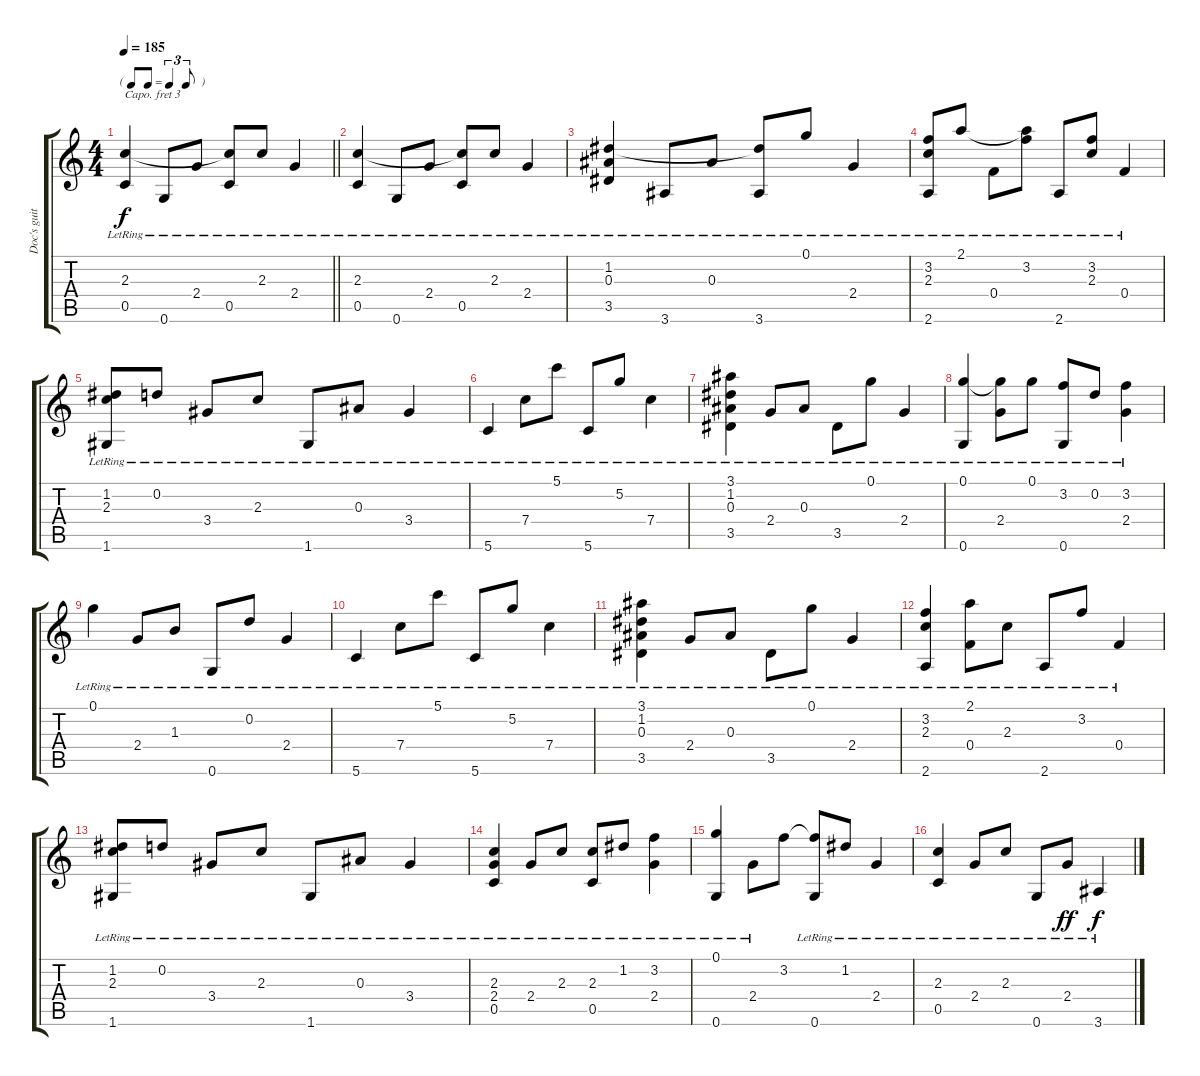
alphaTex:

\track ("Doc's guitar" "Doc's guit") {instrument acousticguitarnylon}
\staff {score tabs}
\capo 3
\tuning (E4 B3 G3 D3 A2 E2) {hide}
\ts (4 4)
\tf triplet8th
\tempo 185
\clef g2
\barLineRight lightlight
\ks c
(2.3{lr} 0.5{lr}).4{dy f} 0.6{lr}.8 2.4{lr}.8 (2.3{t} 0.5{lr}).8 2.3{lr}.8 2.4{lr}.4 |
(2.3{lr} 0.5{lr}).4 0.6{lr}.8 2.4{lr}.8 (2.3{t} 0.5{lr}).8 2.3{lr}.8 2.4{lr}.4 |
(1.2{lr} 0.3{lr} 3.5{lr}).4 3.6{lr}.8 0.3{lr}.8 (1.2{t} 3.6{lr}).8 0.1{lr}.8 2.4{lr}.4 |
(3.2{lr} 2.3{lr} 2.6{lr}).8 2.1{lr}.8 0.4{lr}.8 (2.1{t} 3.2{lr}).8 2.6{lr}.8 (3.2{lr} 2.3{lr}).8 0.4{lr}.4 |
(1.2{lr} 2.3{lr} 1.6{lr}).8 0.2{lr}.8 3.4{lr}.8 2.3{lr}.8 1.6{lr}.8 0.3{lr}.8 3.4{lr}.4 |
5.6{lr}.4 7.4{lr}.8 5.1{lr}.8 5.6{lr}.8 5.2{lr}.8 7.4{lr}.4 |
(3.1{lr} 1.2{lr} 0.3{lr} 3.5{lr}).4 2.4{lr}.8 0.3{lr}.8 3.5{lr}.8 0.1{lr}.8 2.4{lr}.4 |
(0.1 0.6{lr}).4 (0.1{t} 2.4{lr}).8 0.1{lr}.8 (3.2{lr} 0.6{lr}).8 0.2{lr}.8 (3.2{lr} 2.4{lr}).4 |
0.1{lr}.4 2.4{lr}.8 1.3{lr}.8 0.6{lr}.8 0.2{lr}.8 2.4{lr}.4 |
5.6{lr}.4 7.4{lr}.8 5.1{lr}.8 5.6{lr}.8 5.2{lr}.8 7.4{lr}.4 |
(3.1{lr} 1.2{lr} 0.3{lr} 3.5{lr}).4 2.4{lr}.8 0.3{lr}.8 3.5{lr}.8 0.1{lr}.8 2.4{lr}.4 |
(3.2{lr} 2.3{lr} 2.6{lr}).4 (2.1{lr} 0.4{lr}).8 2.3{lr}.8 2.6{lr}.8 3.2{lr}.8 0.4{lr}.4 |
(1.2{lr} 2.3{lr} 1.6{lr}).8 0.2{lr}.8 3.4{lr}.8 2.3{lr}.8 1.6{lr}.8 0.3{lr}.8 3.4{lr}.4 |
(2.3{lr} 2.4{lr} 0.5{lr}).4 2.4{lr}.8 2.3{lr}.8 (2.3{lr} 0.5{lr}).8 1.2{lr}.8 (3.2{lr} 2.4{lr}).4 |
(0.1{lr} 0.6{lr}).4 2.4{lr}.8 3.2.8 (3.2{t} 0.6{lr}).8 1.2{lr}.8 2.4{lr}.4 |
(2.3{lr} 0.5{lr}).4 2.4{lr}.8 2.3{lr}.8 0.6{lr}.8 2.4{lr}.8{dy ff} 3.6{lr}.4{dy f}
